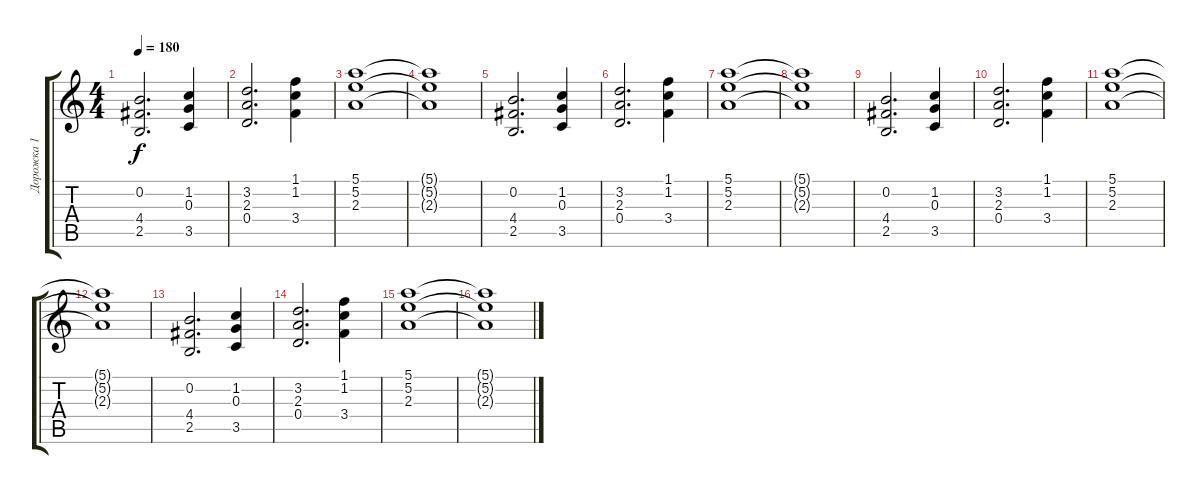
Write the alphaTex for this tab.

\track ("Дорожка 1" "Дорожка 1") {instrument distortionguitar}
\staff {score tabs}
\tuning (E4 B3 G3 D3 A2 E2) {hide}
\ts (4 4)
\tempo 180
\clef g2
\ks c
(0.2 4.4 2.5).2{d dy f} (1.2 0.3 3.5).4 |
(3.2 2.3 0.4).2{d} (1.1 1.2 3.4).4 |
(5.1 5.2 2.3).1 |
(5.1{t} 5.2{t} 2.3{t}).1 |
(0.2 4.4 2.5).2{d} (1.2 0.3 3.5).4 |
(3.2 2.3 0.4).2{d} (1.1 1.2 3.4).4 |
(5.1 5.2 2.3).1 |
(5.1{t} 5.2{t} 2.3{t}).1 |
(0.2 4.4 2.5).2{d} (1.2 0.3 3.5).4 |
(3.2 2.3 0.4).2{d} (1.1 1.2 3.4).4 |
(5.1 5.2 2.3).1 |
(5.1{t} 5.2{t} 2.3{t}).1 |
(0.2 4.4 2.5).2{d} (1.2 0.3 3.5).4 |
(3.2 2.3 0.4).2{d} (1.1 1.2 3.4).4 |
(5.1 5.2 2.3).1 |
(5.1{t} 5.2{t} 2.3{t}).1
